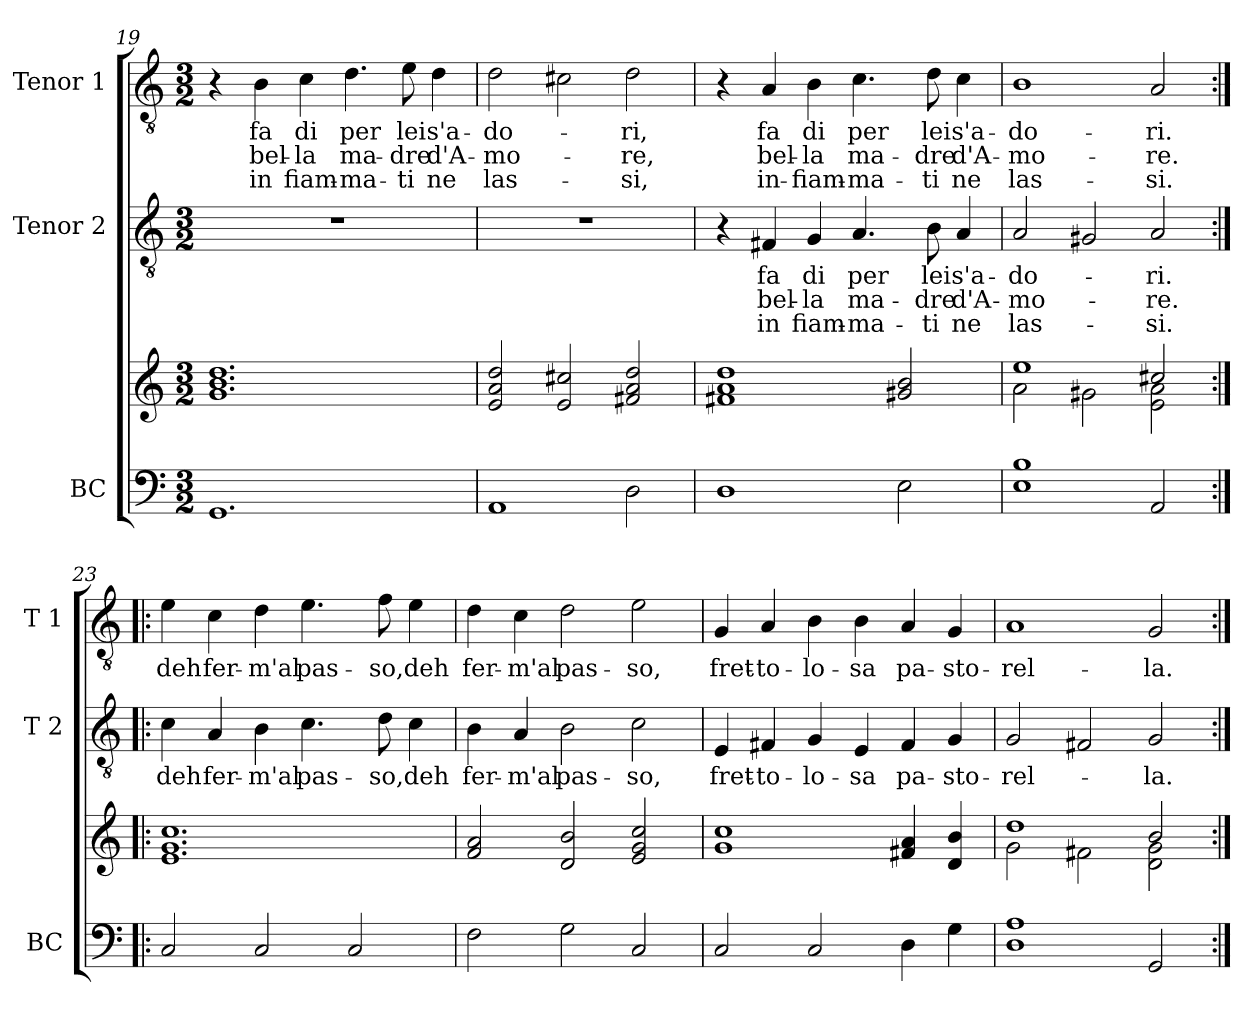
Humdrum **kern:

**kern	**kern	**kern	**text	**text	**text	**kern	**text	**text	**text
*part3	*part3	*part2	*part2	*part2	*part2	*part1	*part1	*part1	*part1
*staff4	*staff3	*staff2	*staff2	*staff2	*staff2	*staff1	*staff1	*staff1	*staff1
*I"BC	*	*I"Tenor 2	*	*	*	*I"Tenor 1	*	*	*
*I'BC	*	*I'T 2	*	*	*	*I'T 1	*	*	*
*clefF4	*clefG2	*clefGv2	*	*	*	*clefGv2	*	*	*
*k[]	*k[]	*k[]	*	*	*	*k[]	*	*	*
*C:	*C:	*C:	*	*	*	*C:	*	*	*
*M3/2	*M3/2	*M3/2	*	*	*	*M3/2	*	*	*
=19	=19	=19	=19	=19	=19	=19	=19	=19	=19
1.GG	1.g 1.b 1.dd	1.r	.	.	.	4r	.	.	.
.	.	.	.	.	.	4B\	fa	bel-	in
.	.	.	.	.	.	4c\	di	-la	fiam-
.	.	.	.	.	.	4.d\	per	ma-	-ma-
.	.	.	.	.	.	8e\	lei	-dre	-ti
.	.	.	.	.	.	4d\	s'a-	d'A-	ne
=20	=20	=20	=20	=20	=20	=20	=20	=20	=20
1AA	2e/ 2a/ 2dd/	1.r	.	.	.	2d\	-do-	-mo-	las-
.	2e/ 2cc#X/	.	.	.	.	2c#X\	.	.	.
2D\	2f#X/ 2a/ 2dd/	.	.	.	.	2d\	-ri,	-re,	-si,
=21	=21	=21	=21	=21	=21	=21	=21	=21	=21
1D	1f#X 1a 1dd	4r	.	.	.	4r	.	.	.
.	.	4F#X/	fa	bel-	in	4A/	fa	bel-	in-
.	.	4G/	di	-la	fiam-	4B\	di	-la	-fiam-
.	.	4.A/	per	ma-	-ma-	4.c\	per	ma-	-ma-
2E\	2g#X/ 2b/	.	.	.	.	.	.	.	.
.	.	8B\	lei	-dre	-ti	8d\	lei	-dre	-ti
.	.	4A/	s'a-	d'A-	ne	4c\	s'a-	d'A-	ne
=22	=22	=22	=22	=22	=22	=22	=22	=22	=22
*	*^	*	*	*	*	*	*	*	*
1E 1B	1ee	2a\	2A/	-do-	-mo-	las-	1B	-do-	-mo-	las-
.	.	2g#X\	2G#X/	.	.	.	.	.	.	.
2AA/	2cc#X/	2e\ 2a\	2A/	-ri.	-re.	-si.	2A/	-ri.	-re.	-si.
*	*v	*v	*	*	*	*	*	*	*	*
!!LO:LB:g=z
=23:|!|:	=23:|!|:	=23:|!|:	=23:|!|:	=23:|!|:	=23:|!|:	=23:|!|:	=23:|!|:	=23:|!|:	=23:|!|:
2C/	1.e 1.g 1.cc	4c\	deh	.	.	4e\	deh	.	.
.	.	4A/	fer-	.	.	4c\	fer-	.	.
2C/	.	4B\	-m'al	.	.	4d\	-m'al	.	.
.	.	4.c\	pas-	.	.	4.e\	pas-	.	.
2C/	.	.	.	.	.	.	.	.	.
.	.	8d\	-so,	.	.	8f\	-so,	.	.
.	.	4c\	deh	.	.	4e\	deh	.	.
=24	=24	=24	=24	=24	=24	=24	=24	=24	=24
2F\	2f/ 2a/	4B\	fer-	.	.	4d\	fer-	.	.
.	.	4A/	-m'al	.	.	4c\	-m'al	.	.
2G\	2d/ 2b/	2B\	pas-	.	.	2d\	pas-	.	.
2C/	2e/ 2g/ 2cc/	2c\	-so,	.	.	2e\	-so,	.	.
=25	=25	=25	=25	=25	=25	=25	=25	=25	=25
2C/	1g 1cc	4E/	fret-	.	.	4G/	fret-	.	.
.	.	4F#X/	-to-	.	.	4A/	-to-	.	.
2C/	.	4G/	-lo-	.	.	4B\	-lo-	.	.
.	.	4E/	-sa	.	.	4B\	-sa	.	.
4D\	4f#X/ 4a/	4F#/	pa-	.	.	4A/	pa-	.	.
4G\	4d/ 4b/	4G/	-sto-	.	.	4G/	-sto-	.	.
=26	=26	=26	=26	=26	=26	=26	=26	=26	=26
*	*^	*	*	*	*	*	*	*	*
1D 1A	1dd	2g\	2G/	-rel-	.	.	1A	-rel-	.	.
.	.	2f#X\	2F#X/	.	.	.	.	.	.	.
2GG/	2b/	2d\ 2g\	2G/	-la.	.	.	2G/	-la.	.	.
*	*v	*v	*	*	*	*	*	*	*	*
=:|!	=:|!	=:|!	=:|!	=:|!	=:|!	=:|!	=:|!	=:|!	=:|!
*-	*-	*-	*-	*-	*-	*-	*-	*-	*-
